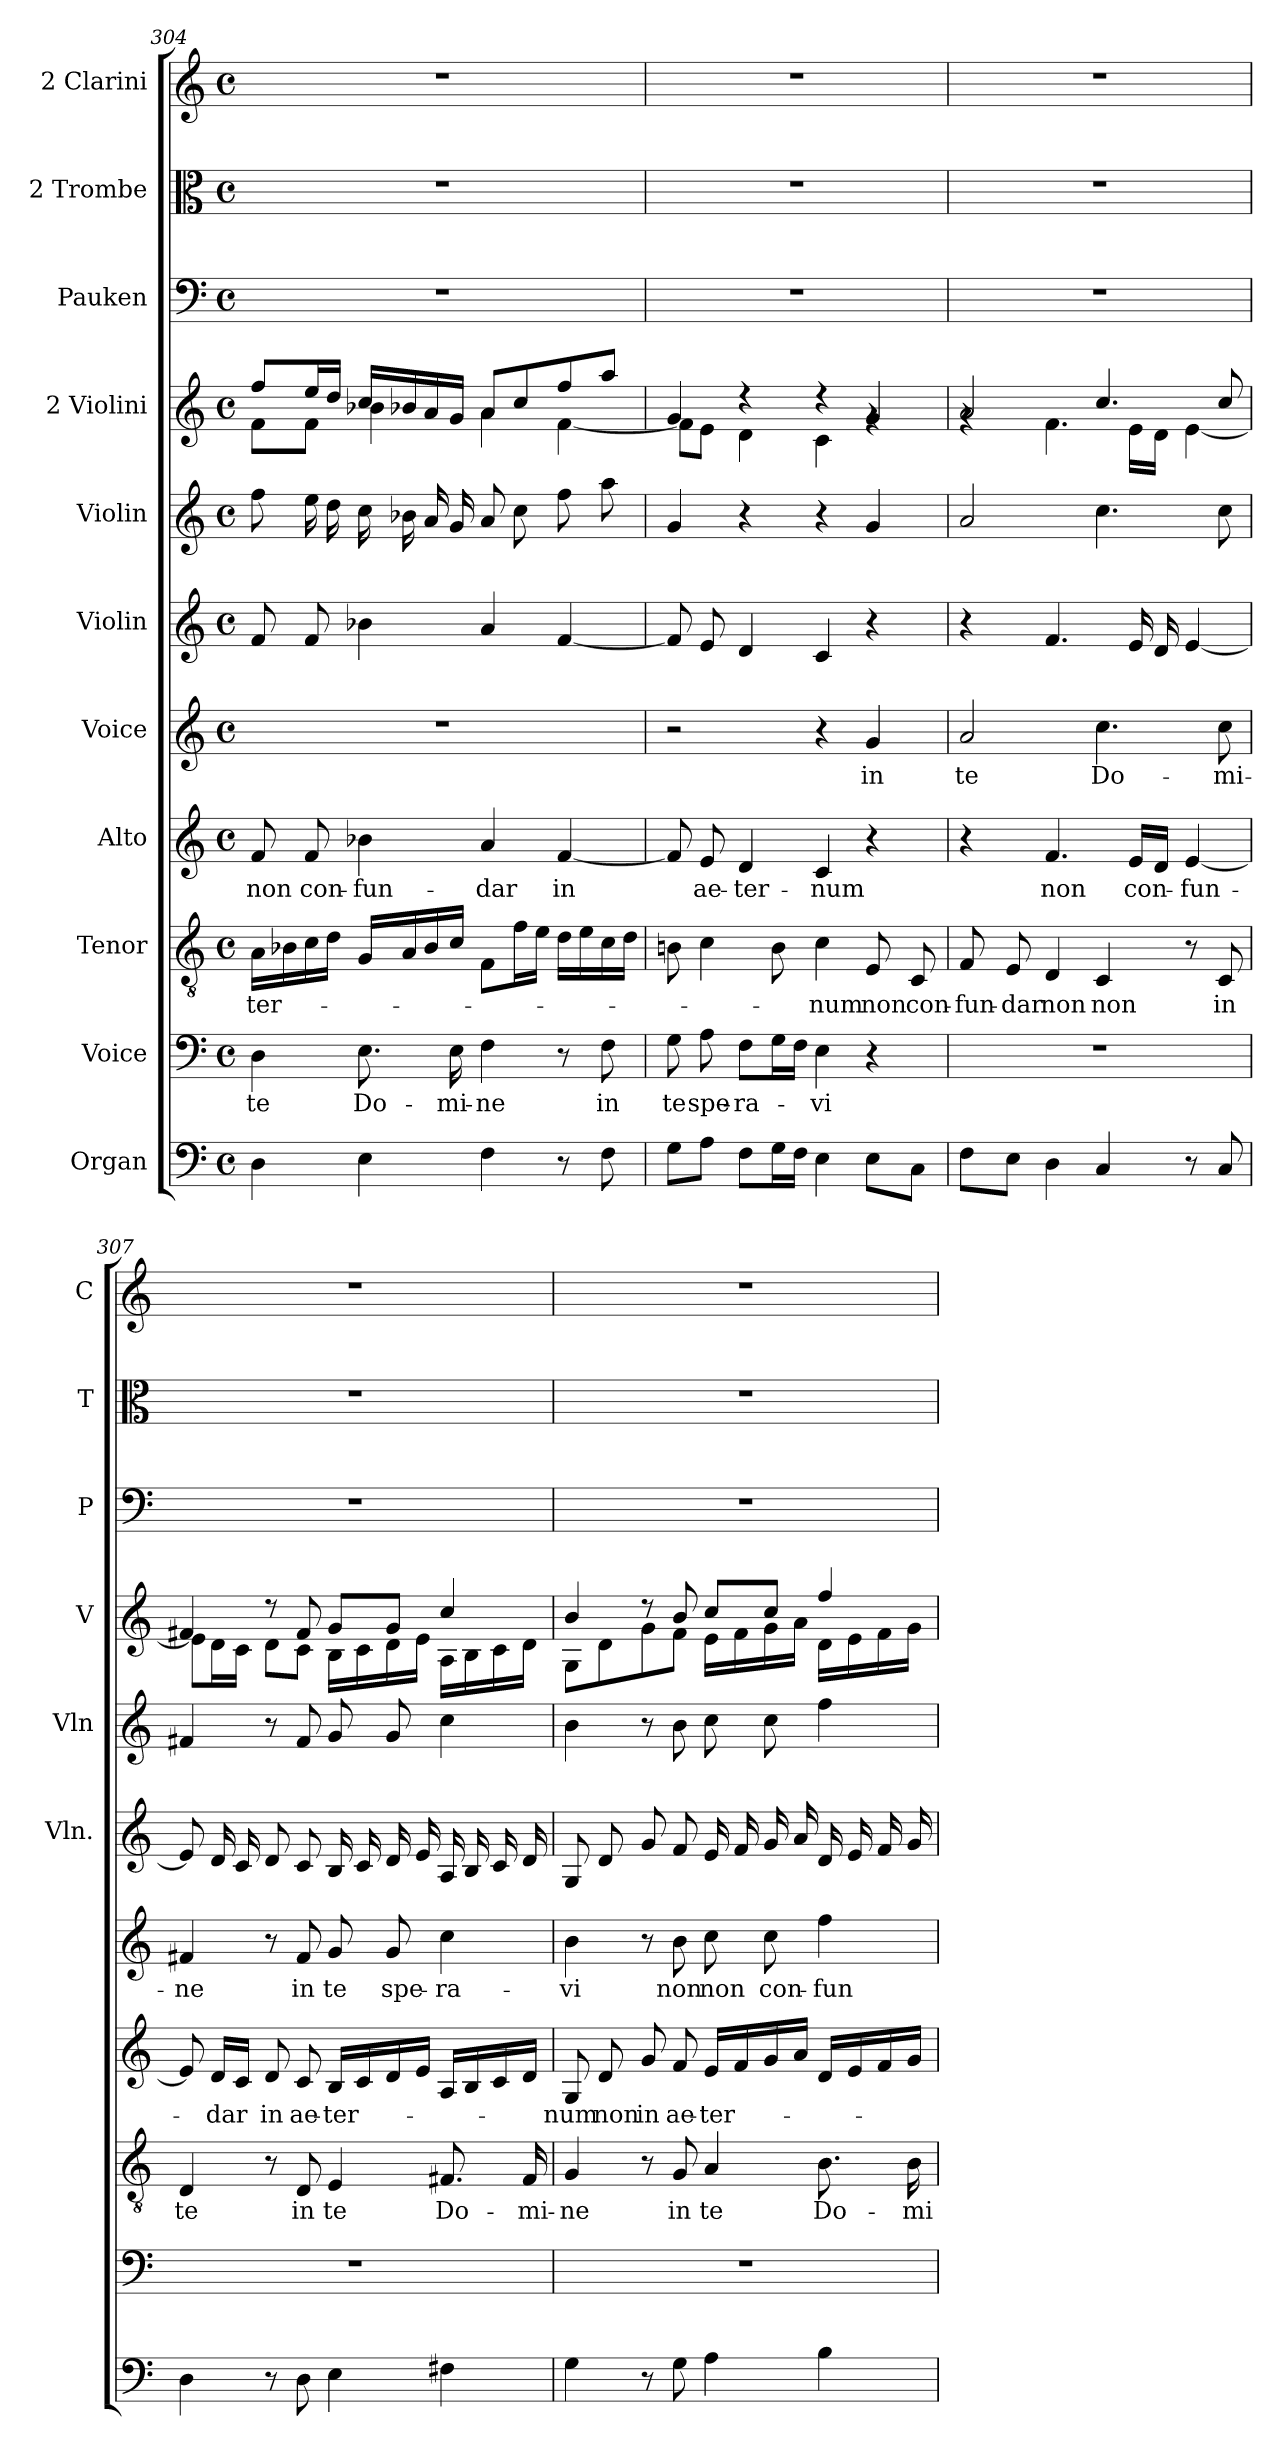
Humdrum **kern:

**kern	**kern	**text	**kern	**text	**kern	**text	**kern	**text	**kern	**kern	**kern	**kern	**kern	**kern
*part11	*part10	*part10	*part9	*part9	*part8	*part8	*part7	*part7	*part6	*part5	*part4	*part3	*part2	*part1
*staff11	*staff10	*staff10	*staff9	*staff9	*staff8	*staff8	*staff7	*staff7	*staff6	*staff5	*staff4	*staff3	*staff2	*staff1
*I"Organ	*I"Voice	*	*I"Tenor	*	*I"Alto	*	*I"Voice	*	*I"Violin	*I"Violin	*I"2 Violini	*I"Pauken	*I"2 Trombe	*I"2 Clarini
*	*	*	*	*	*	*	*	*	*I'Vln.	*I'Vln	*I'V	*I'P	*I'T	*I'C
*clefF4	*clefF4	*	*clefGv2	*	*clefG2	*	*clefG2	*	*clefG2	*clefG2	*clefG2	*clefF4	*clefC3	*clefG2
*k[]	*k[]	*	*k[]	*	*k[]	*	*k[]	*	*k[]	*k[]	*k[]	*k[]	*k[]	*k[]
*M4/4	*M4/4	*	*M4/4	*	*M4/4	*	*M4/4	*	*M4/4	*M4/4	*M4/4	*M4/4	*M4/4	*M4/4
*met(c)	*met(c)	*	*met(c)	*	*met(c)	*	*met(c)	*	*met(c)	*met(c)	*met(c)	*met(c)	*met(c)	*met(c)
=304	=304	=304	=304	=304	=304	=304	=304	=304	=304	=304	=304	=304	=304	=304
!	!	!LO:LY:b	!	!LO:LY:b	!	!LO:LY:b	!	!	!	!	!	!	!	!
*	*	*	*	*	*	*	*	*	*	*	*^	*	*	*
4D\	4D\	te	16A\LL	-ter-	8f/	non	1r	.	8f/	8ff\	8ff/L	8f\L	1r	1r	1r
.	.	.	16B-X\	.	.	.	.	.	.	.	.	.	.	.	.
!	!	!	!	!	!	!LO:LY:b	!	!	!	!	!	!	!	!	!
.	.	.	16c\	.	8f/	con-	.	.	8f/	16ee\	16ee/L	8f\J	.	.	.
.	.	.	16d\JJ	.	.	.	.	.	.	16dd\	16dd/JJ	.	.	.	.
!	!	!LO:LY:b	!	!	!	!LO:LY:b	!	!	!	!	!	!	!	!	!
4E\	8.E\	Do-	16G/LL	.	4b-X\	-fun-	.	.	4b-X\	16cc\	16cc/LL	4b-X\	.	.	.
.	.	.	16A/	.	.	.	.	.	.	16b-X\	16b-X/	.	.	.	.
.	.	.	16B-/	.	.	.	.	.	.	16a/	16a/	.	.	.	.
!	!	!LO:LY:b	!	!	!	!	!	!	!	!	!	!	!	!	!
.	16E\	-mi-	16c/JJ	.	.	.	.	.	.	16g/	16g/JJ	.	.	.	.
!	!	!LO:LY:b	!	!	!	!LO:LY:b	!	!	!	!	!	!	!	!	!
4F\	4F\	-ne	8F\L	.	4a/	-dar	.	.	4a/	8a/	8a/L	4a\	.	.	.
.	.	.	16f\L	.	.	.	.	.	.	8cc\	8cc/	.	.	.	.
.	.	.	16e\JJ	.	.	.	.	.	.	.	.	.	.	.	.
!	!	!	!	!	!	!LO:LY:b	!	!	!	!	!	!	!	!	!
8r	8r	.	16d\LL	.	[4f/	in	.	.	[4f/	8ff\	8ff/	[4f\	.	.	.
.	.	.	16e\	.	.	.	.	.	.	.	.	.	.	.	.
!	!	!LO:LY:b	!	!	!	!	!	!	!	!	!	!	!	!	!
8F\	8F\	in	16c\	.	.	.	.	.	.	8aa\	8aa/J	.	.	.	.
.	.	.	16d\JJ	.	.	.	.	.	.	.	.	.	.	.	.
!!LO:PB:g=z
=305	=305	=305	=305	=305	=305	=305	=305	=305	=305	=305	=305	=305	=305	=305	=305
!	!	!LO:LY:b	!	!	!	!	!	!	!	!	!	!	!	!	!
8G\L	8G\	te	8Bn\	.	8f/]	.	2r	.	8f/]	4g/	4g/	8f\L]	1r	1r	1r
!	!	!LO:LY:b	!	!	!	!LO:LY:b	!	!	!	!	!	!	!	!	!
8A\J	8A\	spe-	4c\	.	8e/	ae-	.	.	8e/	.	.	8e\J	.	.	.
!	!	!LO:LY:b	!	!	!	!LO:LY:b	!	!	!	!	!	!	!	!	!
8F\L	8F\L	-ra-	.	.	4d/	-ter-	.	.	4d/	4r	4r	4d\	.	.	.
16G\L	16G\L	.	8B\	.	.	.	.	.	.	.	.	.	.	.	.
16F\JJ	16F\JJ	.	.	.	.	.	.	.	.	.	.	.	.	.	.
!	!	!LO:LY:b	!	!LO:LY:b	!	!LO:LY:b	!	!	!	!	!	!	!	!	!
4E\	4E\	-vi	4c\	-num	4c/	-num	4r	.	4c/	4r	4r	4c\	.	.	.
!	!	!	!	!LO:LY:b	!	!	!	!LO:LY:b	!	!	!	!	!	!	!
8E\L	4r	.	8E/	non	4r	.	4g/	in	4r	4g/	4g/	4rg	.	.	.
!	!	!	!	!LO:LY:b	!	!	!	!	!	!	!	!	!	!	!
8C\J	.	.	8C/	con-	.	.	.	.	.	.	.	.	.	.	.
=306	=306	=306	=306	=306	=306	=306	=306	=306	=306	=306	=306	=306	=306	=306	=306
!	!	!	!	!LO:LY:b	!	!	!	!LO:LY:b	!	!	!	!	!	!	!
8F\L	1r	.	8F/	-fun-	4r	.	2a/	te	4r	2a/	2a/	4rg	1r	1r	1r
!	!	!	!	!LO:LY:b	!	!	!	!	!	!	!	!	!	!	!
8E\J	.	.	8E/	-dar	.	.	.	.	.	.	.	.	.	.	.
!	!	!	!	!LO:LY:b	!	!LO:LY:b	!	!	!	!	!	!	!	!	!
4D\	.	.	4D/	non	4.f/	non	.	.	4.f/	.	.	4.f\	.	.	.
!	!	!	!	!LO:LY:b	!	!	!	!LO:LY:b	!	!	!	!	!	!	!
4C/	.	.	4C/	non	.	.	4.cc\	Do-	.	4.cc\	4.cc/	.	.	.	.
!	!	!	!	!	!	!LO:LY:b	!	!	!	!	!	!	!	!	!
.	.	.	.	.	16e/LL	con-	.	.	16e/	.	.	16e\LL	.	.	.
.	.	.	.	.	16d/JJ	.	.	.	16d/	.	.	16d\JJ	.	.	.
!	!	!	!	!	!	!LO:LY:b	!	!	!	!	!	!	!	!	!
8r	.	.	8r	.	[4e/	-fun-	.	.	[4e/	.	.	[4e\	.	.	.
!	!	!	!	!LO:LY:b	!	!	!	!LO:LY:b	!	!	!	!	!	!	!
8C/	.	.	8C/	in	.	.	8cc\	-mi-	.	8cc\	8cc/	.	.	.	.
=307	=307	=307	=307	=307	=307	=307	=307	=307	=307	=307	=307	=307	=307	=307	=307
!	!	!	!	!LO:LY:b	!	!	!	!LO:LY:b	!	!	!	!	!	!	!
4D\	1r	.	4D/	te	8e/]	.	4f#X/	-ne	8e/]	4f#X/	4f#X/	8e\L]	1r	1r	1r
!	!	!	!	!	!	!LO:LY:b	!	!	!	!	!	!	!	!	!
.	.	.	.	.	16d/LL	-dar	.	.	16d/	.	.	16d\L	.	.	.
.	.	.	.	.	16c/JJ	.	.	.	16c/	.	.	16c\JJ	.	.	.
!	!	!	!	!	!	!LO:LY:b	!	!	!	!	!	!	!	!	!
8r	.	.	8r	.	8d/	in	8r	.	8d/	8r	8r	8d\L	.	.	.
!	!	!	!	!LO:LY:b	!	!LO:LY:b	!	!LO:LY:b	!	!	!	!	!	!	!
8D\	.	.	8D/	in	8c/	ae-	8f#/	in	8c/	8f#/	8f#/	8c\J	.	.	.
!	!	!	!	!LO:LY:b	!	!LO:LY:b	!	!LO:LY:b	!	!	!	!	!	!	!
4E\	.	.	4E/	te	16B/LL	-ter-	8g/	te	16B/	8g/	8g/L	16B\LL	.	.	.
.	.	.	.	.	16c/	.	.	.	16c/	.	.	16c\	.	.	.
!	!	!	!	!	!	!	!	!LO:LY:b	!	!	!	!	!	!	!
.	.	.	.	.	16d/	.	8g/	spe-	16d/	8g/	8g/J	16d\	.	.	.
.	.	.	.	.	16e/JJ	.	.	.	16e/	.	.	16e\JJ	.	.	.
!	!	!	!	!LO:LY:b	!	!	!	!LO:LY:b	!	!	!	!	!	!	!
4F#X\	.	.	8.F#X/	Do-	16A/LL	.	4cc\	-ra-	16A/	4cc\	4cc/	16A\LL	.	.	.
.	.	.	.	.	16B/	.	.	.	16B/	.	.	16B\	.	.	.
.	.	.	.	.	16c/	.	.	.	16c/	.	.	16c\	.	.	.
!	!	!	!	!LO:LY:b	!	!	!	!	!	!	!	!	!	!	!
.	.	.	16F#/	-mi-	16d/JJ	.	.	.	16d/	.	.	16d\JJ	.	.	.
!!LO:LB:g=z
=308	=308	=308	=308	=308	=308	=308	=308	=308	=308	=308	=308	=308	=308	=308	=308
!	!	!	!	!LO:LY:b	!	!LO:LY:b	!	!LO:LY:b	!	!	!	!	!	!	!
4G\	1r	.	4G/	-ne	8G/	-num	4b\	-vi	8G/	4b\	4b/	8G\L	1r	1r	1r
!	!	!	!	!	!	!LO:LY:b	!	!	!	!	!	!	!	!	!
.	.	.	.	.	8d/	non	.	.	8d/	.	.	8d\	.	.	.
!	!	!	!	!	!	!LO:LY:b	!	!	!	!	!	!	!	!	!
8r	.	.	8r	.	8g/	in	8r	.	8g/	8r	8r	8g\	.	.	.
!	!	!	!	!LO:LY:b	!	!LO:LY:b	!	!LO:LY:b	!	!	!	!	!	!	!
8G\	.	.	8G/	in	8f/	ae-	8b\	non	8f/	8b\	8b/	8f\J	.	.	.
!	!	!	!	!LO:LY:b	!	!LO:LY:b	!	!LO:LY:b	!	!	!	!	!	!	!
4A\	.	.	4A/	te	16e/LL	-ter-	8cc\	non	16e/	8cc\	8cc/L	16e\LL	.	.	.
.	.	.	.	.	16f/	.	.	.	16f/	.	.	16f\	.	.	.
!	!	!	!	!	!	!	!	!LO:LY:b	!	!	!	!	!	!	!
.	.	.	.	.	16g/	.	8cc\	con-	16g/	8cc\	8cc/J	16g\	.	.	.
.	.	.	.	.	16a/JJ	.	.	.	16a/	.	.	16a\JJ	.	.	.
!	!	!	!	!LO:LY:b	!	!	!	!LO:LY:b	!	!	!	!	!	!	!
4B\	.	.	8.B\	Do-	16d/LL	.	4ff\	-fun-	16d/	4ff\	4ff/	16d\LL	.	.	.
.	.	.	.	.	16e/	.	.	.	16e/	.	.	16e\	.	.	.
.	.	.	.	.	16f/	.	.	.	16f/	.	.	16f\	.	.	.
!	!	!	!	!LO:LY:b	!	!	!	!	!	!	!	!	!	!	!
.	.	.	16B\	-mi-	16g/JJ	.	.	.	16g/	.	.	16g\JJ	.	.	.
*	*	*	*	*	*	*	*	*	*	*	*v	*v	*	*	*
=	=	=	=	=	=	=	=	=	=	=	=	=	=	=
*-	*-	*-	*-	*-	*-	*-	*-	*-	*-	*-	*-	*-	*-	*-
